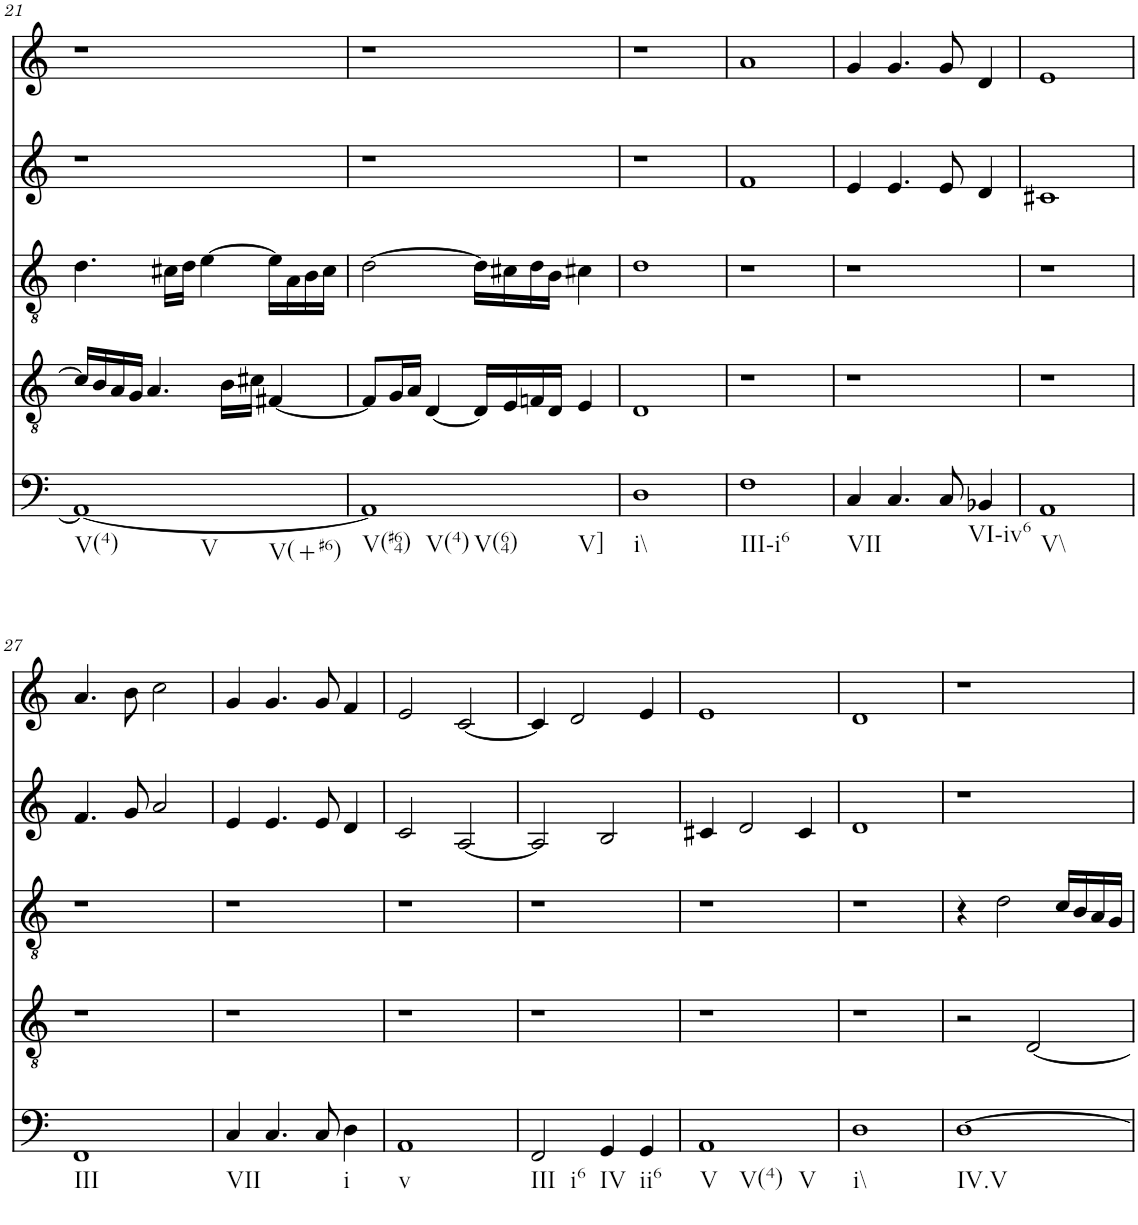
**kern	**kern	**kern	**kern	**kern
*part5	*part4	*part3	*part2	*part1
*staff5	*staff4	*staff3	*staff2	*staff1
*I"vox	*I"vox	*I"vox	*I"vox	*I"vox
!!LO:PB:g=z
*clefF4	*clefGv2	*clefGv2	*clefG2	*clefG2
*k[]	*k[]	*k[]	*k[]	*k[]
*M4/4	*M4/4	*M4/4	*M4/4	*M4/4
=21	=21	=21	=21	=21
!LO:TX:b:t=V(4)	!	!	!	!
!LO:TX:b:t=V	!	!	!	!
!LO:TX:b:t=V(+#6)	!	!	!	!
1AA_	16c#/LL]	4.d\	1r	1r
.	16B/	.	.	.
.	16A/	.	.	.
.	16G/JJ	.	.	.
.	4.A/	.	.	.
.	.	16c#X\LL	.	.
.	.	16d\JJ	.	.
.	.	[4e\	.	.
.	16B\LL	.	.	.
.	16c#X\JJ	.	.	.
.	[4F#X/	16e\LL]	.	.
.	.	16A\	.	.
.	.	16B\	.	.
.	.	16c#\JJ	.	.
=22	=22	=22	=22	=22
!LO:TX:b:t=V(#64)	!	!	!	!
!LO:TX:b:t=V(4)	!	!	!	!
!LO:TX:b:t=V(64)	!	!	!	!
!LO:TX:b:t=V]	!	!	!	!
1AA]	8F#/L]	[2d\	1r	1r
.	16G/L	.	.	.
.	16A/JJ	.	.	.
.	[4D/	.	.	.
.	16D/LL]	16d\LL]	.	.
.	16E/	16c#X\	.	.
.	16Fn/	16d\	.	.
.	16D/JJ	16B\JJ	.	.
.	4E/	4c#X\	.	.
=23	=23	=23	=23	=23
!LO:TX:b:t=i\\	!	!	!	!
1D	1D	1d	1r	1r
=24	=24	=24	=24	=24
!LO:TX:b:t=III-i6	!	!	!	!
1F	1r	1r	1f	1a
=25	=25	=25	=25	=25
!LO:TX:b:t=VII	!	!	!	!
4C/	1r	1r	4e/	4g/
4.C/	.	.	4.e/	4.g/
8C/	.	.	8e/	8g/
!LO:TX:b:t=VI-iv6	!	!	!	!
4BB-X/	.	.	4d/	4d/
=26	=26	=26	=26	=26
!LO:TX:b:t=V\\	!	!	!	!
1AA	1r	1r	1c#X	1e
!!LO:LB:g=z
=27	=27	=27	=27	=27
!LO:TX:b:t=III	!	!	!	!
1FF	1r	1r	4.f/	4.a/
.	.	.	8g/	8b\
.	.	.	2a/	2cc\
=28	=28	=28	=28	=28
!LO:TX:b:t=VII	!	!	!	!
4C/	1r	1r	4e/	4g/
4.C/	.	.	4.e/	4.g/
8C/	.	.	8e/	8g/
!LO:TX:b:t=i	!	!	!	!
4D\	.	.	4d/	4f/
=29	=29	=29	=29	=29
!LO:TX:b:t=v	!	!	!	!
1AA	1r	1r	2c/	2e/
.	.	.	[2A/	[2c/
=30	=30	=30	=30	=30
!LO:TX:b:t=III	!	!	!	!
!LO:TX:b:t=i6	!	!	!	!
2FF/	1r	1r	2A/]	4c/]
.	.	.	.	2d/
!LO:TX:b:t=IV	!	!	!	!
4GG/	.	.	2B/	.
!LO:TX:b:t=ii6	!	!	!	!
4GG/	.	.	.	4e/
=31	=31	=31	=31	=31
!LO:TX:b:t=V	!	!	!	!
!LO:TX:b:t=V(4)	!	!	!	!
!LO:TX:b:t=V	!	!	!	!
1AA	1r	1r	4c#X/	1e
.	.	.	2d/	.
.	.	.	4c#/	.
=32	=32	=32	=32	=32
!LO:TX:b:t=i\\	!	!	!	!
1D	1r	1r	1d	1d
=33	=33	=33	=33	=33
!LO:TX:b:t=IV.V	!	!	!	!
[1D	2r	4r	1r	1r
.	.	2d\	.	.
.	[2D/	.	.	.
.	.	16c/LL	.	.
.	.	16B/	.	.
.	.	16A/	.	.
.	.	16G/JJ	.	.
=	=	=	=	=
*-	*-	*-	*-	*-
